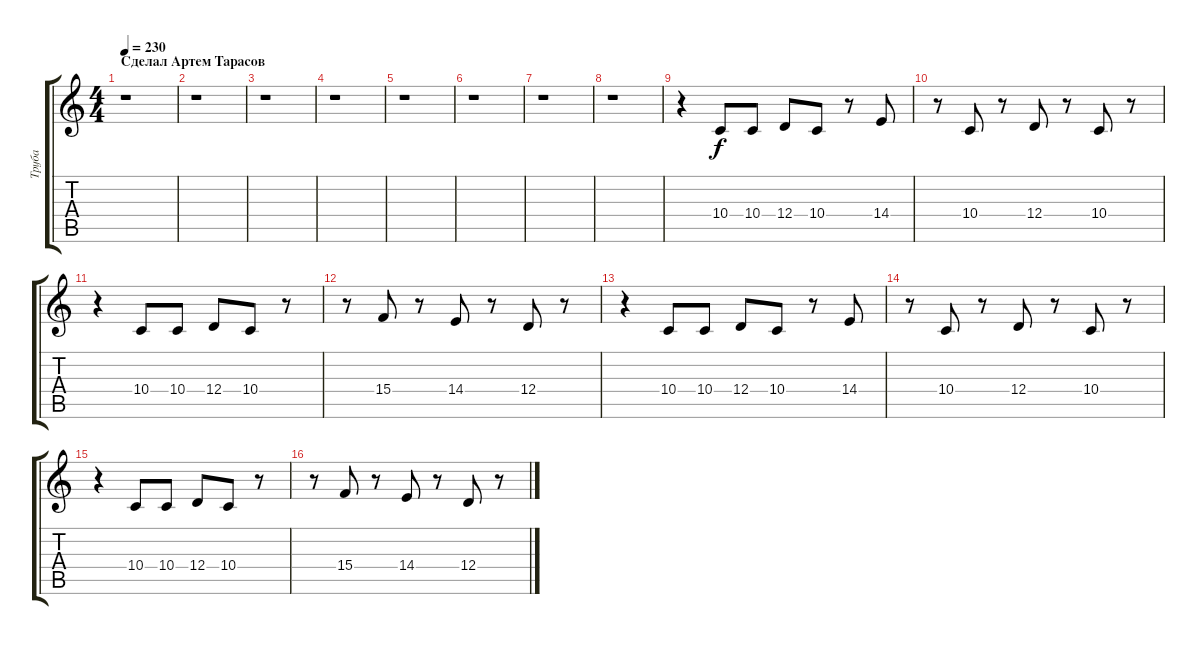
\track ("Труба" "Труба") {instrument trumpet}
\staff {score tabs}
\tuning (E4 B3 G3 D3 A2 E2) {hide}
\ts (4 4)
\section ("" "Сделал Артем Тарасов")
\tempo 230
\clef g2
\ks c
r.1{dy f instrument trumpet} |
r.1 |
r.1 |
r.1 |
r.1 |
r.1 |
r.1 |
r.1 |
r.4 10.4.8 10.4.8 12.4.8 10.4.8 r.8 14.4.8 |
r.8 10.4.8 r.8 12.4.8 r.8 10.4.8 r.8 |
r.4 10.4.8 10.4.8 12.4.8 10.4.8 r.8 |
r.8 15.4.8 r.8 14.4.8 r.8 12.4.8 r.8 |
r.4 10.4.8 10.4.8 12.4.8 10.4.8 r.8 14.4.8 |
r.8 10.4.8 r.8 12.4.8 r.8 10.4.8 r.8 |
r.4 10.4.8 10.4.8 12.4.8 10.4.8 r.8 |
r.8 15.4.8 r.8 14.4.8 r.8 12.4.8 r.8
